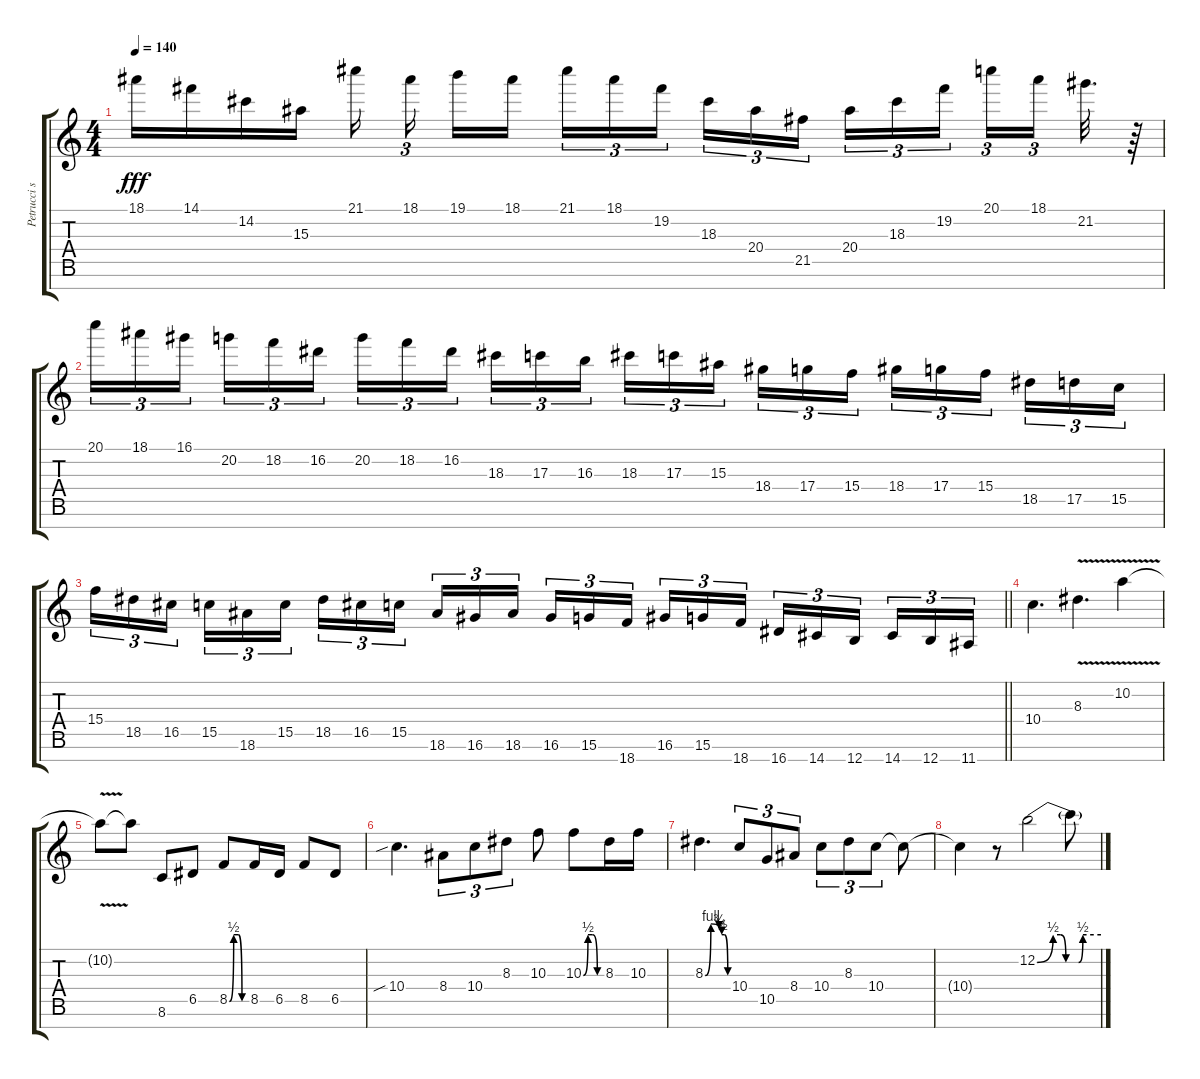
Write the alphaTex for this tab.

\track ("Petrucci solo" "Petrucci s") {instrument distortionguitar}
\staff {score tabs}
\tuning (E4 B3 G3 D3 A2 E2 B1) {hide}
\ts (4 4)
\tempo 140
\clef g2
\ks c
18.1.16{dy fff} 14.1.16 14.2.16 15.3.16 21.1.16{beam splitsecondary} 18.1.16{tu (3 2) beam splitsecondary} 19.1.16 18.1.16{beam splitsecondary} 21.1.16{tu (3 2)} 18.1.16{tu (3 2)} 19.2.16{tu (3 2) beam splitsecondary} 18.3.16{tu (3 2)} 20.4.16{tu (3 2)} 21.5.16{tu (3 2) beam splitsecondary} 20.4.16{tu (3 2)} 18.3.16{tu (3 2)} 19.2.16{tu (3 2) beam splitsecondary} 20.1.16{tu (3 2)} 18.1.16{tu (3 2) beam splitsecondary} 21.2.32{d} r.64 |
20.1.16{tu (3 2)} 18.1.16{tu (3 2)} 16.1.16{tu (3 2) beam splitsecondary} 20.2.16{tu (3 2)} 18.2.16{tu (3 2)} 16.2.16{tu (3 2)} 20.2.16{tu (3 2)} 18.2.16{tu (3 2)} 16.2.16{tu (3 2) beam splitsecondary} 18.3.16{tu (3 2)} 17.3.16{tu (3 2)} 16.3.16{tu (3 2)} 18.3.16{tu (3 2)} 17.3.16{tu (3 2)} 15.3.16{tu (3 2) beam splitsecondary} 18.4.16{tu (3 2)} 17.4.16{tu (3 2)} 15.4.16{tu (3 2)} 18.4.16{tu (3 2)} 17.4.16{tu (3 2)} 15.4.16{tu (3 2) beam splitsecondary} 18.5.16{tu (3 2)} 17.5.16{tu (3 2)} 15.5.16{tu (3 2)} |
\barLineRight lightlight
15.4.16{tu (3 2)} 18.5.16{tu (3 2)} 16.5.16{tu (3 2) beam splitsecondary} 15.5.16{tu (3 2)} 18.6.16{tu (3 2)} 15.5.16{tu (3 2)} 18.5.16{tu (3 2)} 16.5.16{tu (3 2)} 15.5.16{tu (3 2) beam splitsecondary} 18.6.16{tu (3 2)} 16.6.16{tu (3 2)} 18.6.16{tu (3 2)} 16.6.16{tu (3 2)} 15.6.16{tu (3 2)} 18.7.16{tu (3 2) beam splitsecondary} 16.6.16{tu (3 2)} 15.6.16{tu (3 2)} 18.7.16{tu (3 2)} 16.7.16{tu (3 2)} 14.7.16{tu (3 2)} 12.7.16{tu (3 2) beam splitsecondary} 14.7.16{tu (3 2)} 12.7.16{tu (3 2)} 11.7.16{tu (3 2)} |
10.4.4{d} 8.3{v}.4{d} 10.2{v}.4 |
10.2{t}.8 10.2{t}.8 8.6.8 6.5.8 8.5{be (custom 0 0 15 2 31 2 44 0 60 0)}.8 8.5.16 6.5.16 8.5.8 6.5.8 |
10.4{sib}.4{d} 8.4.8{tu (3 2)} 10.4.8{tu (3 2)} 8.3.8{tu (3 2)} 10.3.8 10.3{be (custom 0 0 15 2 30 2 46 0 60 0)}.8 8.3.16 10.3.16 |
8.3{be (custom 0 0 15 4 37 3 44 2 51 2 60 0)}.4{d} 10.4.8{tu (3 2)} 10.5.8{tu (3 2)} 8.4.8{tu (3 2)} 10.4.8{tu (3 2)} 8.3.8{tu (3 2)} 10.4.8{tu (3 2)} 10.4{t}.8 |
10.4{t}.4 r.8 12.2{be (custom 0 0 15 2 22 2 27 0 30 0 39 0 43 2 60 2)}.2 12.2{t}.8
